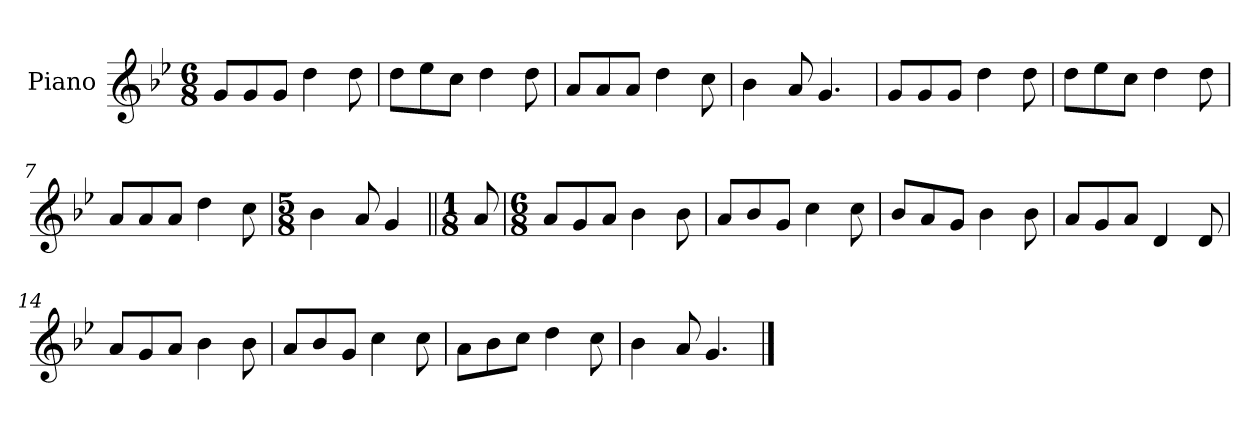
**kern
*part1
*staff1
*I"Piano
*I'Pno.
*clefG2
*k[b-e-]
*M6/8
=1
8g/L
8g/
8g/J
4dd\
8dd\
=2
8dd\L
8ee-\
8cc\J
4dd\
8dd\
=3
8a/L
8a/
8a/J
4dd\
8cc\
=4
4b-\
8a/
4.g/
=5
8g/L
8g/
8g/J
4dd\
8dd\
=6
8dd\L
8ee-\
8cc\J
4dd\
8dd\
=7
8a/L
8a/
8a/J
4dd\
8cc\
!!LO:LB:g=z
=8
*M5/8
4b-\
8a/
4g/
=9||
*M1/8
8a/
=10
*M6/8
8a/L
8g/
8a/J
4b-\
8b-\
=11
8a/L
8b-/
8g/J
4cc\
8cc\
=12
8b-/L
8a/
8g/J
4b-\
8b-\
=13
8a/L
8g/
8a/J
4d/
8d/
=14
8a/L
8g/
8a/J
4b-\
8b-\
=15
8a/L
8b-/
8g/J
4cc\
8cc\
!!LO:LB:g=z
=16
8a\L
8b-\
8cc\J
4dd\
8cc\
=17
4b-\
8a/
4.g/
==
*-
